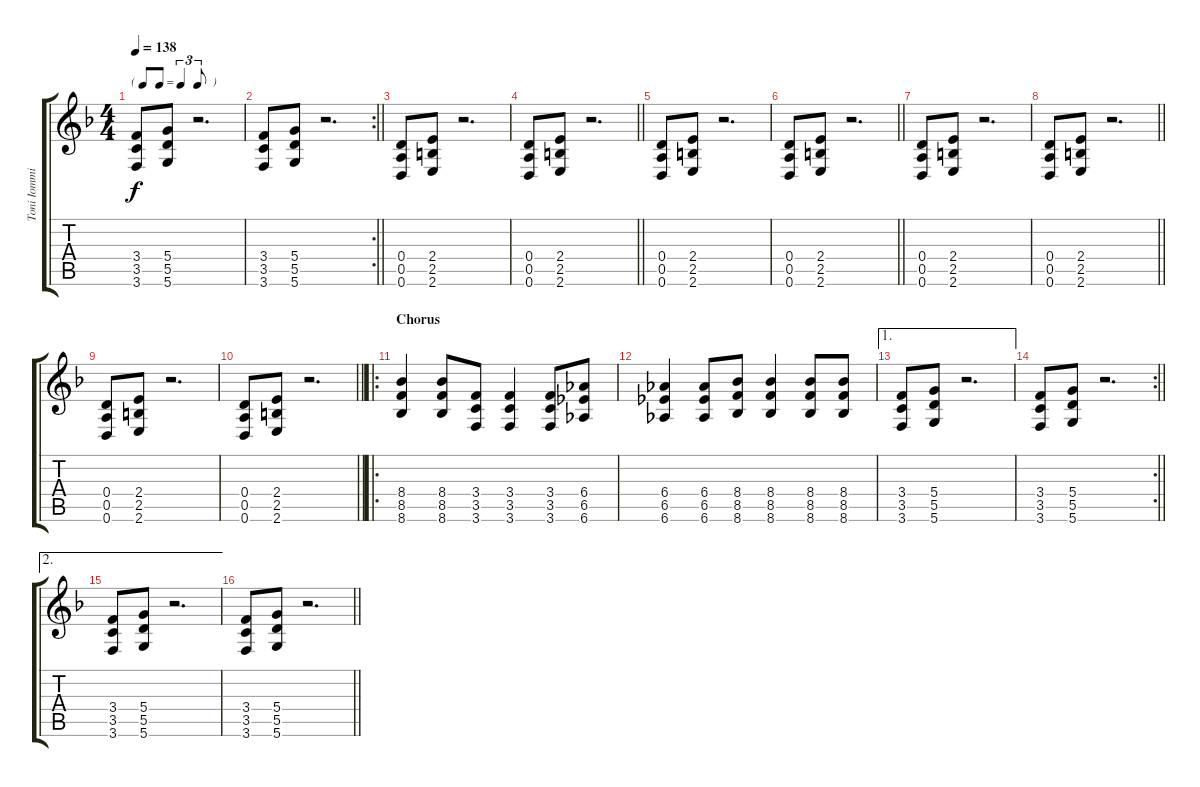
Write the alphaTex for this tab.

\track ("Toni Iommi (Rhythm)" "Toni Iommi") {instrument distortionguitar}
\staff {score tabs}
\tuning (E4 B3 G3 D3 A2 D2) {hide}
\ts (4 4)
\tf triplet8th
\tempo 138
\clef g2
\ks f
(3.4 3.5 3.6).8{dy f} (5.4 5.5 5.6).8 r.2{d} |
\rc 2
\barLineRight lightlight
(3.4 3.5 3.6).8 (5.4 5.5 5.6).8 r.2{d} |
(0.4 0.5 0.6).8 (2.4 2.5 2.6).8 r.2{d} |
\barLineRight lightlight
(0.4 0.5 0.6).8 (2.4 2.5 2.6).8 r.2{d} |
(0.4 0.5 0.6).8 (2.4 2.5 2.6).8 r.2{d} |
\barLineRight lightlight
(0.4 0.5 0.6).8 (2.4 2.5 2.6).8 r.2{d} |
(0.4 0.5 0.6).8 (2.4 2.5 2.6).8 r.2{d} |
\barLineRight lightlight
(0.4 0.5 0.6).8 (2.4 2.5 2.6).8 r.2{d} |
(0.4 0.5 0.6).8 (2.4 2.5 2.6).8 r.2{d} |
\barLineRight lightlight
(0.4 0.5 0.6).8 (2.4 2.5 2.6).8 r.2{d} |
\ro
\section ("" "Chorus")
(8.4 8.5 8.6).4 (8.4 8.5 8.6).8 (3.4 3.5 3.6).8 (3.4 3.5 3.6).4 (3.4 3.5 3.6).8 (6.4 6.5 6.6).8 |
(6.4 6.5 6.6).4 (6.4 6.5 6.6).8 (8.4 8.5 8.6).8 (8.4 8.5 8.6).4 (8.4 8.5 8.6).8 (8.4 8.5 8.6).8 |
\ae 1
(3.4 3.5 3.6).8 (5.4 5.5 5.6).8 r.2{d} |
\rc 2
\barLineRight lightlight
(3.4 3.5 3.6).8 (5.4 5.5 5.6).8 r.2{d} |
\ae 2
(3.4 3.5 3.6).8 (5.4 5.5 5.6).8 r.2{d} |
\barLineRight lightlight
(3.4 3.5 3.6).8 (5.4 5.5 5.6).8 r.2{d}
